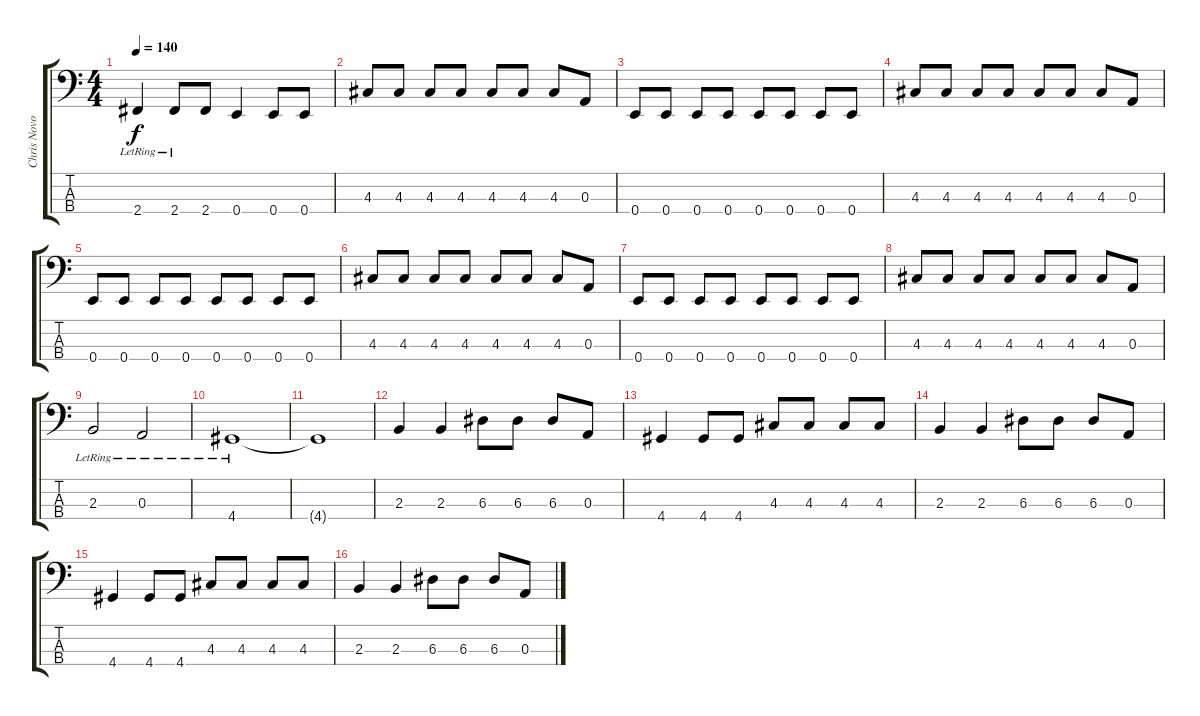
\track ("Chris Novoselic" "Chris Novo") {instrument electricbasspick}
\staff {score tabs}
\tuning (G2 D2 A1 E1) {hide}
\ts (4 4)
\tempo 140
\clef f4
\ks c
2.4{lr}.4{dy f} 2.4{lr}.8 2.4.8 0.4.4 0.4.8 0.4.8 |
4.3.8 4.3.8 4.3.8 4.3.8 4.3.8 4.3.8 4.3.8 0.3.8 |
0.4.8 0.4.8 0.4.8 0.4.8 0.4.8 0.4.8 0.4.8 0.4.8 |
4.3.8 4.3.8 4.3.8 4.3.8 4.3.8 4.3.8 4.3.8 0.3.8 |
0.4.8 0.4.8 0.4.8 0.4.8 0.4.8 0.4.8 0.4.8 0.4.8 |
4.3.8 4.3.8 4.3.8 4.3.8 4.3.8 4.3.8 4.3.8 0.3.8 |
0.4.8 0.4.8 0.4.8 0.4.8 0.4.8 0.4.8 0.4.8 0.4.8 |
4.3.8 4.3.8 4.3.8 4.3.8 4.3.8 4.3.8 4.3.8 0.3.8 |
2.3{lr}.2 0.3{lr}.2 |
4.4{lr}.1 |
4.4{t}.1 |
2.3.4 2.3.4 6.3.8 6.3.8 6.3.8 0.3.8 |
4.4.4 4.4.8 4.4.8 4.3.8 4.3.8 4.3.8 4.3.8 |
2.3.4 2.3.4 6.3.8 6.3.8 6.3.8 0.3.8 |
4.4.4 4.4.8 4.4.8 4.3.8 4.3.8 4.3.8 4.3.8 |
2.3.4 2.3.4 6.3.8 6.3.8 6.3.8 0.3.8
